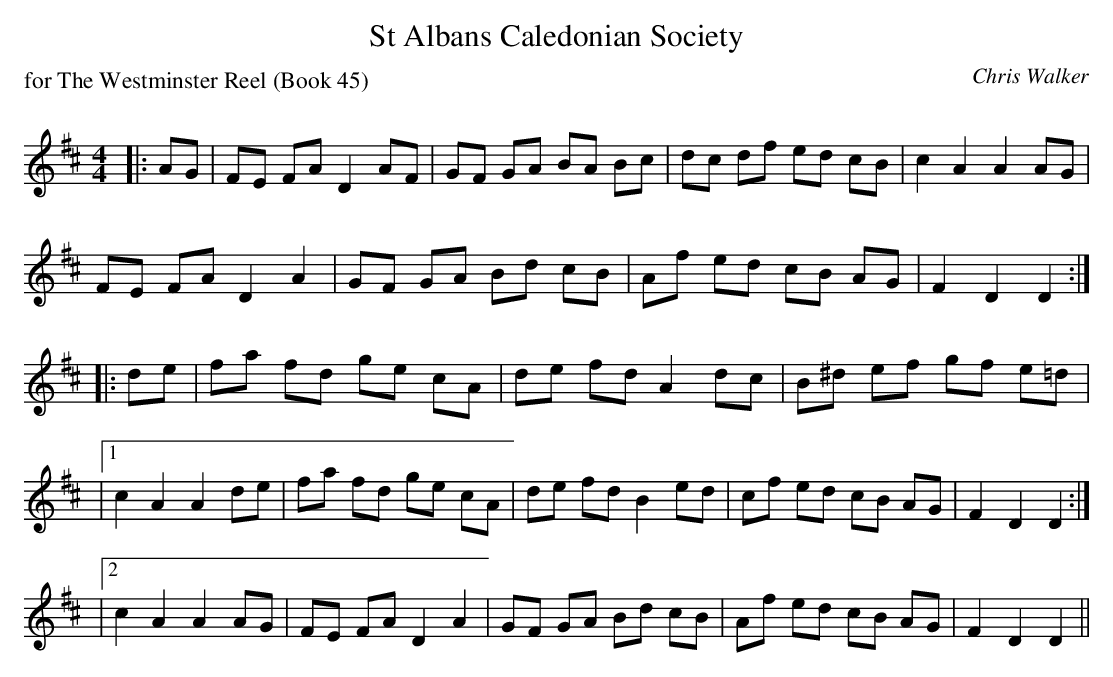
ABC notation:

X:1
T: St Albans Caledonian Society
C:Chris Walker
P: for The Westminster Reel (Book 45)
Q: 232
K:D
M:4/4
L:1/8
|:AG|FE FA D2 AF|GF GA BA Bc|dc df ed cB|c2 A2 A2 AG|
FE FA D2 A2|GF GA Bd cB|Af ed cB AG|F2 D2 D2:|
|:de|fa fd ge cA|de fd A2 dc|B^d ef gf e=d|
|1c2 A2 A2 de|fa fd ge cA|de fd B2 ed|cf ed cB AG|F2 D2 D2:|
|2c2 A2 A2 AG|FE FA D2 A2|GF GA Bd cB|Af ed cB AG|F2 D2 D2||
